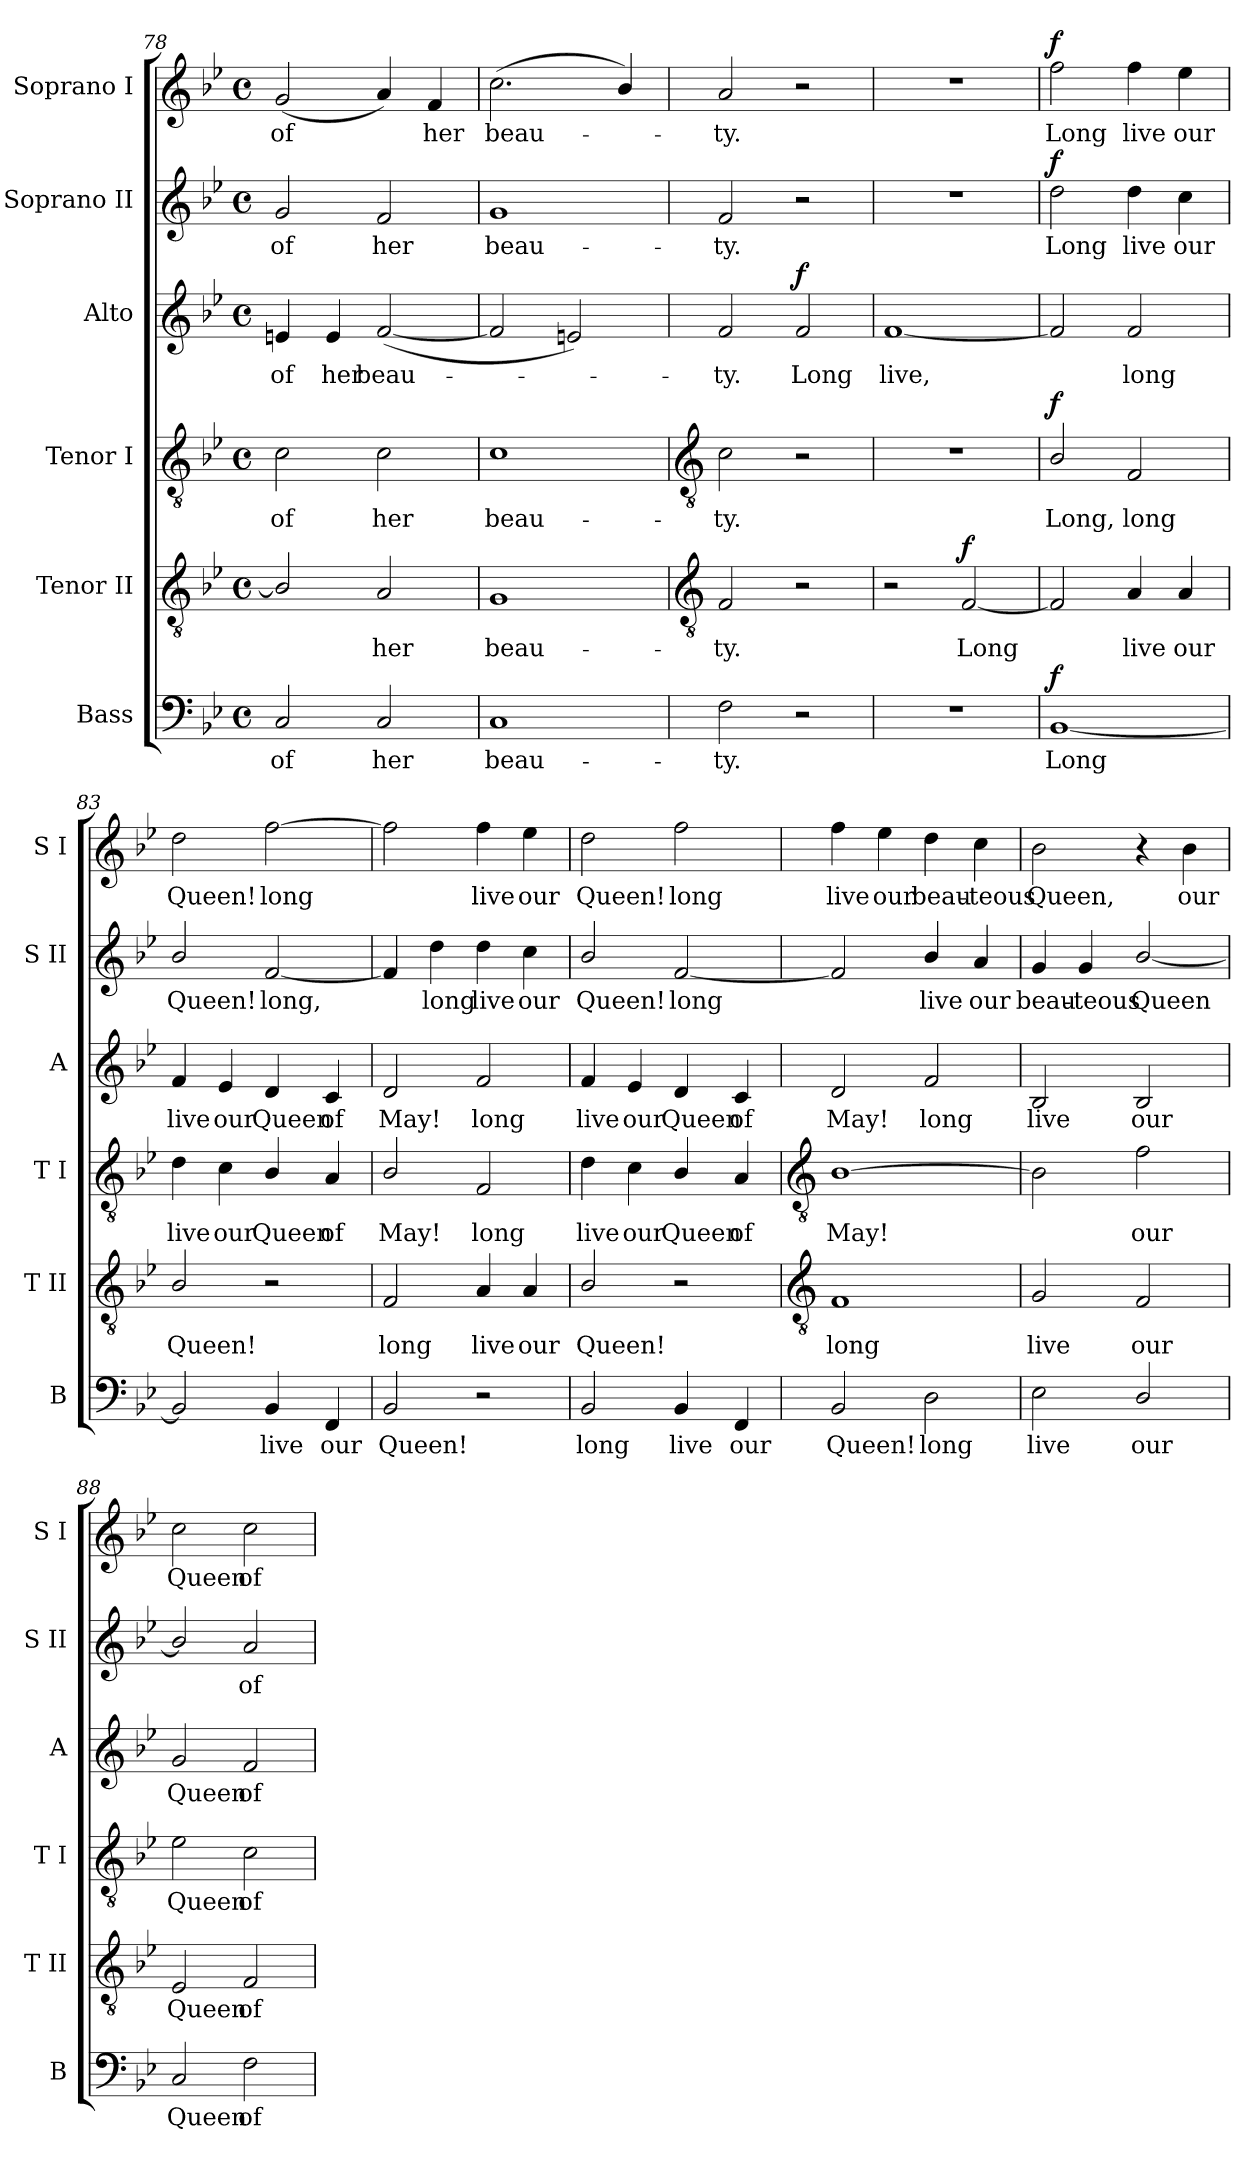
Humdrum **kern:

**kern	**text	**dynam	**kern	**text	**dynam	**kern	**text	**dynam	**kern	**text	**dynam	**kern	**text	**dynam	**kern	**text	**dynam
*part6	*part6	*part6	*part5	*part5	*part5	*part4	*part4	*part4	*part3	*part3	*part3	*part2	*part2	*part2	*part1	*part1	*part1
*staff6	*staff6	*staff6	*staff5	*staff5	*staff5	*staff4	*staff4	*staff4	*staff3	*staff3	*staff3	*staff2	*staff2	*staff2	*staff1	*staff1	*staff1
*I"Bass	*	*	*I"Tenor II	*	*	*I"Tenor I	*	*	*I"Alto	*	*	*I"Soprano II	*	*	*I"Soprano I	*	*
*I'B	*	*	*I'T II	*	*	*I'T I	*	*	*I'A	*	*	*I'S II	*	*	*I'S I	*	*
*clefF4	*	*	*clefGv2	*	*	*clefGv2	*	*	*clefG2	*	*	*clefG2	*	*	*clefG2	*	*
*k[b-e-]	*	*	*k[b-e-]	*	*	*k[b-e-]	*	*	*k[b-e-]	*	*	*k[b-e-]	*	*	*k[b-e-]	*	*
*B-:	*	*	*B-:	*	*	*B-:	*	*	*B-:	*	*	*B-:	*	*	*B-:	*	*
*M4/4	*	*	*M4/4	*	*	*M4/4	*	*	*M4/4	*	*	*M4/4	*	*	*M4/4	*	*
*met(c)	*	*	*met(c)	*	*	*met(c)	*	*	*met(c)	*	*	*met(c)	*	*	*met(c)	*	*
=78	=78	=78	=78	=78	=78	=78	=78	=78	=78	=78	=78	=78	=78	=78	=78	=78	=78
!	!LO:LY:b	!	!	!	!	!	!LO:LY:b	!	!	!LO:LY:b	!	!	!LO:LY:b	!	!	!LO:LY:b	!
2C	of	.	2B-/]	.	.	2c	of	.	4en	of	.	2g	of	.	(<2g	of	.
!	!	!	!	!	!	!	!	!	!	!LO:LY:b	!	!	!	!	!	!	!
.	.	.	.	.	.	.	.	.	4e	her	.	.	.	.	.	.	.
!	!LO:LY:b	!	!	!LO:LY:b	!	!	!LO:LY:b	!	!	!LO:LY:b	!	!	!LO:LY:b	!	!	!	!
2C	her	.	2A	her	.	2c	her	.	(<[2f	beau-	.	2f	her	.	4a)	.	.
!	!	!	!	!	!	!	!	!	!	!	!	!	!	!	!	!LO:LY:b	!
.	.	.	.	.	.	.	.	.	.	.	.	.	.	.	4f	her	.
=79	=79	=79	=79	=79	=79	=79	=79	=79	=79	=79	=79	=79	=79	=79	=79	=79	=79
!	!LO:LY:b	!	!	!LO:LY:b	!	!	!LO:LY:b	!	!	!	!	!	!LO:LY:b	!	!	!LO:LY:b	!
1C	beau-	.	1G	beau-	.	1c	beau-	.	2f]	.	.	1g	beau-	.	(<2.cc	beau-	.
.	.	.	.	.	.	.	.	.	2en)	.	.	.	.	.	.	.	.
.	.	.	.	.	.	.	.	.	.	.	.	.	.	.	4b-/)	.	.
!!LO:LB:g=z
=80	=80	=80	=80	=80	=80	=80	=80	=80	=80	=80	=80	=80	=80	=80	=80	=80	=80
*	*	*	*clefGv2	*	*	*clefGv2	*	*	*	*	*	*	*	*	*	*	*
!	!LO:LY:b	!	!	!LO:LY:b	!	!	!LO:LY:b	!	!	!LO:LY:b	!	!	!LO:LY:b	!	!	!LO:LY:b	!
2F	-ty.	.	2F	-ty.	.	2c	-ty.	.	2f	ty.	.	2f	-ty.	.	2a	ty.	.
!	!	!	!	!	!	!	!	!	!	!LO:LY:b	!LO:DY:b	!	!	!	!	!	!
2r	.	.	2r	.	.	2r	.	.	2f	Long	f	2r	.	.	2r	.	.
=81	=81	=81	=81	=81	=81	=81	=81	=81	=81	=81	=81	=81	=81	=81	=81	=81	=81
!	!	!	!	!	!	!	!	!	!	!LO:LY:b	!	!	!	!	!	!	!
1r	.	.	2r	.	.	1r	.	.	[1f	live,	.	1r	.	.	1r	.	.
!	!	!	!	!LO:LY:b	!LO:DY:b	!	!	!	!	!	!	!	!	!	!	!	!
.	.	.	[2F	Long	f	.	.	.	.	.	.	.	.	.	.	.	.
=82	=82	=82	=82	=82	=82	=82	=82	=82	=82	=82	=82	=82	=82	=82	=82	=82	=82
!	!LO:LY:b	!LO:DY:b	!	!	!	!	!LO:LY:b	!LO:DY:b	!	!	!	!	!LO:LY:b	!LO:DY:b	!	!LO:LY:b	!LO:DY:b
[1BB-	Long	f	2F]	.	.	2B-/	Long,	f	2f]	.	.	2dd	Long	f	2ff	Long	f
!	!	!	!	!LO:LY:b	!	!	!LO:LY:b	!	!	!LO:LY:b	!	!	!LO:LY:b	!	!	!LO:LY:b	!
.	.	.	4A	live	.	2F	long	.	2f	long	.	4dd	live	.	4ff	live	.
!	!	!	!	!LO:LY:b	!	!	!	!	!	!	!	!	!LO:LY:b	!	!	!LO:LY:b	!
.	.	.	4A	our	.	.	.	.	.	.	.	4cc	our	.	4ee-	our	.
=83	=83	=83	=83	=83	=83	=83	=83	=83	=83	=83	=83	=83	=83	=83	=83	=83	=83
!	!	!	!	!LO:LY:b	!	!	!LO:LY:b	!	!	!LO:LY:b	!	!	!LO:LY:b	!	!	!LO:LY:b	!
2BB-]	.	.	2B-/	Queen!	.	4d	live	.	4f	live	.	2b-/	Queen!	.	2dd	Queen!	.
!	!	!	!	!	!	!	!LO:LY:b	!	!	!LO:LY:b	!	!	!	!	!	!	!
.	.	.	.	.	.	4c	our	.	4e-	our	.	.	.	.	.	.	.
!	!LO:LY:b	!	!	!	!	!	!LO:LY:b	!	!	!LO:LY:b	!	!	!LO:LY:b	!	!	!LO:LY:b	!
4BB-	live	.	2r	.	.	4B-/	Queen	.	4d	Queen	.	[2f	long,	.	[2ff	long	.
!	!LO:LY:b	!	!	!	!	!	!LO:LY:b	!	!	!LO:LY:b	!	!	!	!	!	!	!
4FF	our	.	.	.	.	4A	of	.	4c	of	.	.	.	.	.	.	.
=84	=84	=84	=84	=84	=84	=84	=84	=84	=84	=84	=84	=84	=84	=84	=84	=84	=84
!	!LO:LY:b	!	!	!LO:LY:b	!	!	!LO:LY:b	!	!	!LO:LY:b	!	!	!	!	!	!	!
2BB-	Queen!	.	2F	long	.	2B-/	May!	.	2d	May!	.	4f]	.	.	2ff]	.	.
!	!	!	!	!	!	!	!	!	!	!	!	!	!LO:LY:b	!	!	!	!
.	.	.	.	.	.	.	.	.	.	.	.	4dd	long	.	.	.	.
!	!	!	!	!LO:LY:b	!	!	!LO:LY:b	!	!	!LO:LY:b	!	!	!LO:LY:b	!	!	!LO:LY:b	!
2r	.	.	4A	live	.	2F	long	.	2f	long	.	4dd	live	.	4ff	live	.
!	!	!	!	!LO:LY:b	!	!	!	!	!	!	!	!	!LO:LY:b	!	!	!LO:LY:b	!
.	.	.	4A	our	.	.	.	.	.	.	.	4cc	our	.	4ee-	our	.
=85	=85	=85	=85	=85	=85	=85	=85	=85	=85	=85	=85	=85	=85	=85	=85	=85	=85
!	!LO:LY:b	!	!	!LO:LY:b	!	!	!LO:LY:b	!	!	!LO:LY:b	!	!	!LO:LY:b	!	!	!LO:LY:b	!
2BB-	long	.	2B-/	Queen!	.	4d	live	.	4f	live	.	2b-/	Queen!	.	2dd	Queen!	.
!	!	!	!	!	!	!	!LO:LY:b	!	!	!LO:LY:b	!	!	!	!	!	!	!
.	.	.	.	.	.	4c	our	.	4e-	our	.	.	.	.	.	.	.
!	!LO:LY:b	!	!	!	!	!	!LO:LY:b	!	!	!LO:LY:b	!	!	!LO:LY:b	!	!	!LO:LY:b	!
4BB-	live	.	2r	.	.	4B-/	Queen	.	4d	Queen	.	[2f	long	.	2ff	long	.
!	!LO:LY:b	!	!	!	!	!	!LO:LY:b	!	!	!LO:LY:b	!	!	!	!	!	!	!
4FF	our	.	.	.	.	4A	of	.	4c	of	.	.	.	.	.	.	.
!!LO:LB:g=z
=86	=86	=86	=86	=86	=86	=86	=86	=86	=86	=86	=86	=86	=86	=86	=86	=86	=86
*	*	*	*clefGv2	*	*	*clefGv2	*	*	*	*	*	*	*	*	*	*	*
!	!LO:LY:b	!	!	!LO:LY:b	!	!	!LO:LY:b	!	!	!LO:LY:b	!	!	!	!	!	!LO:LY:b	!
2BB-	Queen!	.	1F	long	.	[1B-	May!	.	2d	May!	.	2f]	.	.	4ff	live	.
!	!	!	!	!	!	!	!	!	!	!	!	!	!	!	!	!LO:LY:b	!
.	.	.	.	.	.	.	.	.	.	.	.	.	.	.	4ee-	our	.
!	!LO:LY:b	!	!	!	!	!	!	!	!	!LO:LY:b	!	!	!LO:LY:b	!	!	!LO:LY:b	!
2D	long	.	.	.	.	.	.	.	2f	long	.	4b-/	live	.	4dd	beau-	.
!	!	!	!	!	!	!	!	!	!	!	!	!	!LO:LY:b	!	!	!LO:LY:b	!
.	.	.	.	.	.	.	.	.	.	.	.	4a	our	.	4cc	-teous	.
=87	=87	=87	=87	=87	=87	=87	=87	=87	=87	=87	=87	=87	=87	=87	=87	=87	=87
!	!LO:LY:b	!	!	!LO:LY:b	!	!	!	!	!	!LO:LY:b	!	!	!LO:LY:b	!	!	!LO:LY:b	!
2E-	live	.	2G	live	.	2B-]	.	.	2B-	live	.	4g	beau-	.	2b-	Queen,	.
!	!	!	!	!	!	!	!	!	!	!	!	!	!LO:LY:b	!	!	!	!
.	.	.	.	.	.	.	.	.	.	.	.	4g	-teous	.	.	.	.
!	!LO:LY:b	!	!	!LO:LY:b	!	!	!LO:LY:b	!	!	!LO:LY:b	!	!	!LO:LY:b	!	!	!	!
2D/	our	.	2F	our	.	2f	our	.	2B-	our	.	[2b-/	Queen	.	4r	.	.
!	!	!	!	!	!	!	!	!	!	!	!	!	!	!	!	!LO:LY:b	!
.	.	.	.	.	.	.	.	.	.	.	.	.	.	.	4b-	our	.
=88	=88	=88	=88	=88	=88	=88	=88	=88	=88	=88	=88	=88	=88	=88	=88	=88	=88
!	!LO:LY:b	!	!	!LO:LY:b	!	!	!LO:LY:b	!	!	!LO:LY:b	!	!	!	!	!	!LO:LY:b	!
2C	Queen	.	2E-	Queen	.	2e-	Queen	.	2g	Queen	.	2b-/]	.	.	2cc	Queen	.
!	!LO:LY:b	!	!	!LO:LY:b	!	!	!LO:LY:b	!	!	!LO:LY:b	!	!	!LO:LY:b	!	!	!LO:LY:b	!
2F	of	.	2F	of	.	2c	of	.	2f	of	.	2a	of	.	2cc	of	.
=	=	=	=	=	=	=	=	=	=	=	=	=	=	=	=	=	=
*-	*-	*-	*-	*-	*-	*-	*-	*-	*-	*-	*-	*-	*-	*-	*-	*-	*-
